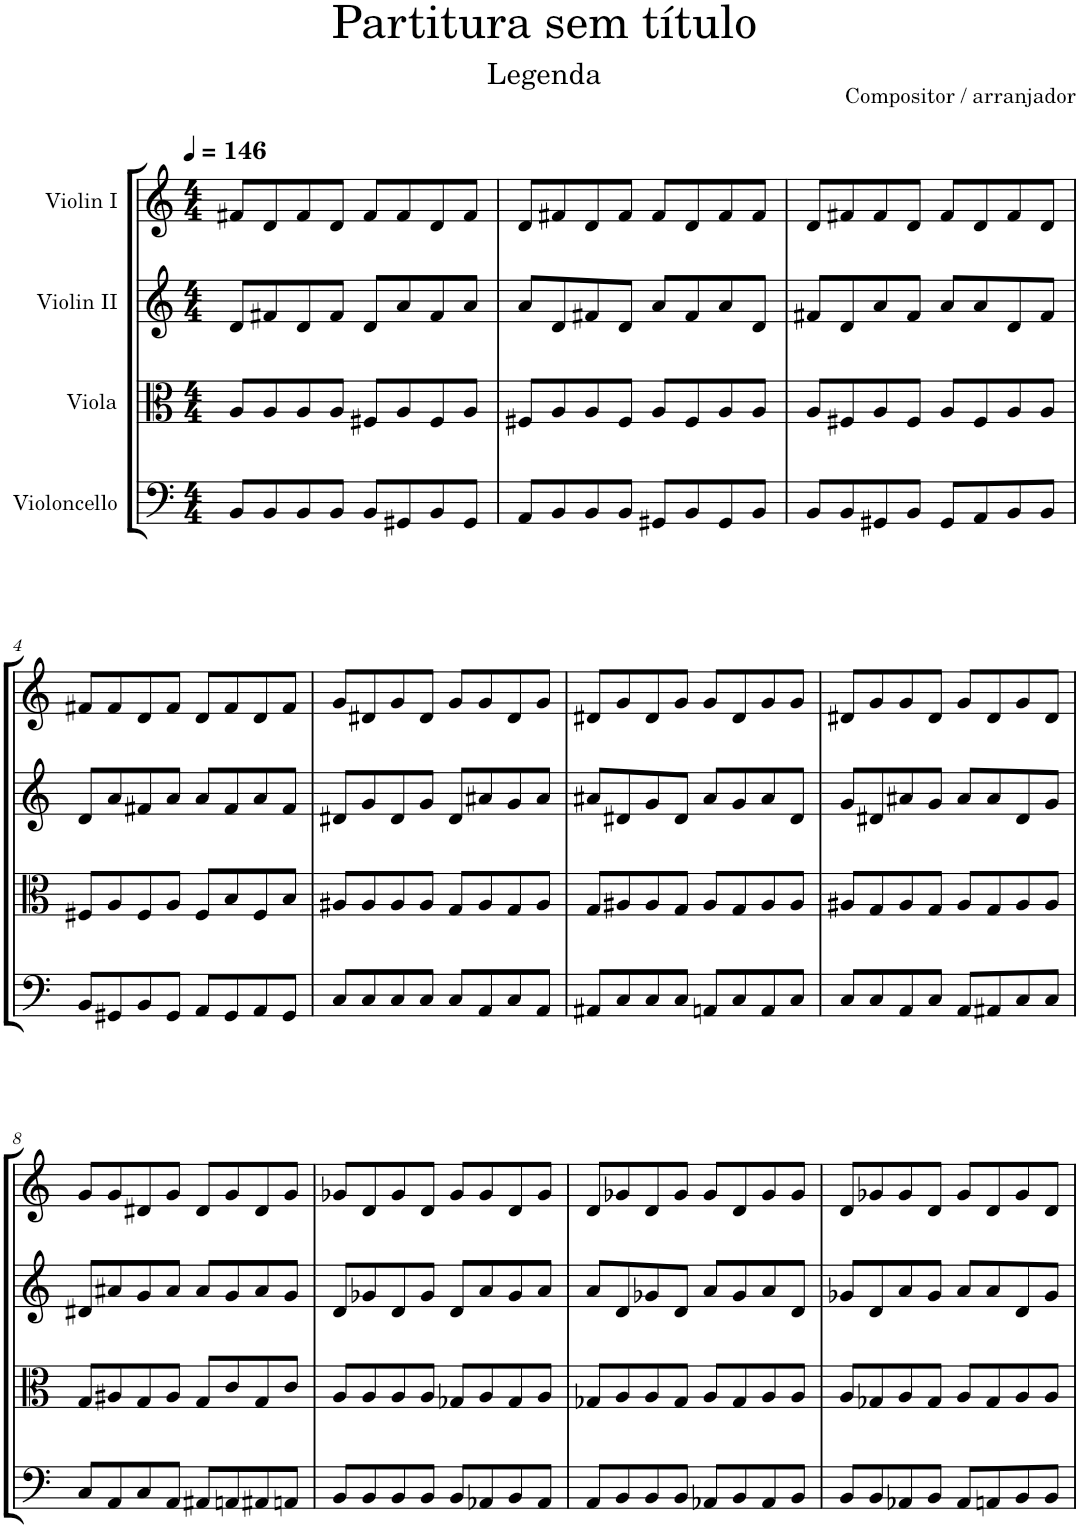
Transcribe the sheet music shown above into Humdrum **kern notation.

**kern	**kern	**kern	**kern
*part4	*part3	*part2	*part1
*staff4	*staff3	*staff2	*staff1
*I"Violoncello	*I"Viola	*I"Violin II	*I"Violin I
*I'Vc	*I'Vla	*I'Vln	*I'Vln
*clefF4	*clefC3	*clefG2	*clefG2
*k[]	*k[]	*k[]	*k[]
*M4/4	*M4/4	*M4/4	*M4/4
*MM146	*MM146	*MM146	*MM146
=1	=1	=1	=1
8BB/L	8A/L	8d/L	8f#X/L
8BB/	8A/	8f#X/	8d/
8BB/	8A/	8d/	8f#/
8BB/J	8A/J	8f#/J	8d/J
8BB/L	8F#X/L	8d/L	8f#/L
8GG#X/	8A/	8a/	8f#/
8BB/	8F#/	8f#/	8d/
8GG#/J	8A/J	8a/J	8f#/J
=2	=2	=2	=2
8AA/L	8F#X/L	8a/L	8d/L
8BB/	8A/	8d/	8f#X/
8BB/	8A/	8f#X/	8d/
8BB/J	8F#/J	8d/J	8f#/J
8GG#X/L	8A/L	8a/L	8f#/L
8BB/	8F#/	8f#/	8d/
8GG#/	8A/	8a/	8f#/
8BB/J	8A/J	8d/J	8f#/J
=3	=3	=3	=3
8BB/L	8A/L	8f#X/L	8d/L
8BB/	8F#X/	8d/	8f#X/
8GG#X/	8A/	8a/	8f#/
8BB/J	8F#/J	8f#/J	8d/J
8GG#/L	8A/L	8a/L	8f#/L
8AA/	8F#/	8a/	8d/
8BB/	8A/	8d/	8f#/
8BB/J	8A/J	8f#/J	8d/J
!!LO:LB:g=z
=4	=4	=4	=4
8BB/L	8F#X/L	8d/L	8f#X/L
8GG#X/	8A/	8a/	8f#/
8BB/	8F#/	8f#X/	8d/
8GG#/J	8A/J	8a/J	8f#/J
8AA/L	8F#/L	8a/L	8d/L
8GG#/	8B/	8f#/	8f#/
8AA/	8F#/	8a/	8d/
8GG#/J	8B/J	8f#/J	8f#/J
=5	=5	=5	=5
8C/L	8A#X/L	8d#X/L	8g/L
8C/	8A#/	8g/	8d#X/
8C/	8A#/	8d#/	8g/
8C/J	8A#/J	8g/J	8d#/J
8C/L	8G/L	8d#/L	8g/L
8AA/	8A#/	8a#X/	8g/
8C/	8G/	8g/	8d#/
8AA/J	8A#/J	8a#/J	8g/J
=6	=6	=6	=6
8AA#X/L	8G/L	8a#X/L	8d#X/L
8C/	8A#X/	8d#X/	8g/
8C/	8A#/	8g/	8d#/
8C/J	8G/J	8d#/J	8g/J
8AAn/L	8A#/L	8a#/L	8g/L
8C/	8G/	8g/	8d#/
8AA/	8A#/	8a#/	8g/
8C/J	8A#/J	8d#/J	8g/J
=7	=7	=7	=7
8C/L	8A#X/L	8g/L	8d#X/L
8C/	8G/	8d#X/	8g/
8AA/	8A#/	8a#X/	8g/
8C/J	8G/J	8g/J	8d#/J
8AA/L	8A#/L	8a#/L	8g/L
8AA#X/	8G/	8a#/	8d#/
8C/	8A#/	8d#/	8g/
8C/J	8A#/J	8g/J	8d#/J
!!LO:LB:g=z
=8	=8	=8	=8
8C/L	8G/L	8d#X/L	8g/L
8AA/	8A#X/	8a#X/	8g/
8C/	8G/	8g/	8d#X/
8AA/J	8A#/J	8a#/J	8g/J
8AA#X/L	8G/L	8a#/L	8d#/L
8AAn/	8c/	8g/	8g/
8AA#X/	8G/	8a#/	8d#/
8AAn/J	8c/J	8g/J	8g/J
=9	=9	=9	=9
8BB/L	8A/L	8d/L	8g-X/L
8BB/	8A/	8g-X/	8d/
8BB/	8A/	8d/	8g-/
8BB/J	8A/J	8g-/J	8d/J
8BB/L	8G-X/L	8d/L	8g-/L
8AA-X/	8A/	8a/	8g-/
8BB/	8G-/	8g-/	8d/
8AA-/J	8A/J	8a/J	8g-/J
=10	=10	=10	=10
8AA/L	8G-X/L	8a/L	8d/L
8BB/	8A/	8d/	8g-X/
8BB/	8A/	8g-X/	8d/
8BB/J	8G-/J	8d/J	8g-/J
8AA-X/L	8A/L	8a/L	8g-/L
8BB/	8G-/	8g-/	8d/
8AA-/	8A/	8a/	8g-/
8BB/J	8A/J	8d/J	8g-/J
=11	=11	=11	=11
8BB/L	8A/L	8g-X/L	8d/L
8BB/	8G-X/	8d/	8g-X/
8AA-X/	8A/	8a/	8g-/
8BB/J	8G-/J	8g-/J	8d/J
8AA-/L	8A/L	8a/L	8g-/L
8AAn/	8G-/	8a/	8d/
8BB/	8A/	8d/	8g-/
8BB/J	8A/J	8g-/J	8d/J
=	=	=	=
*-	*-	*-	*-
